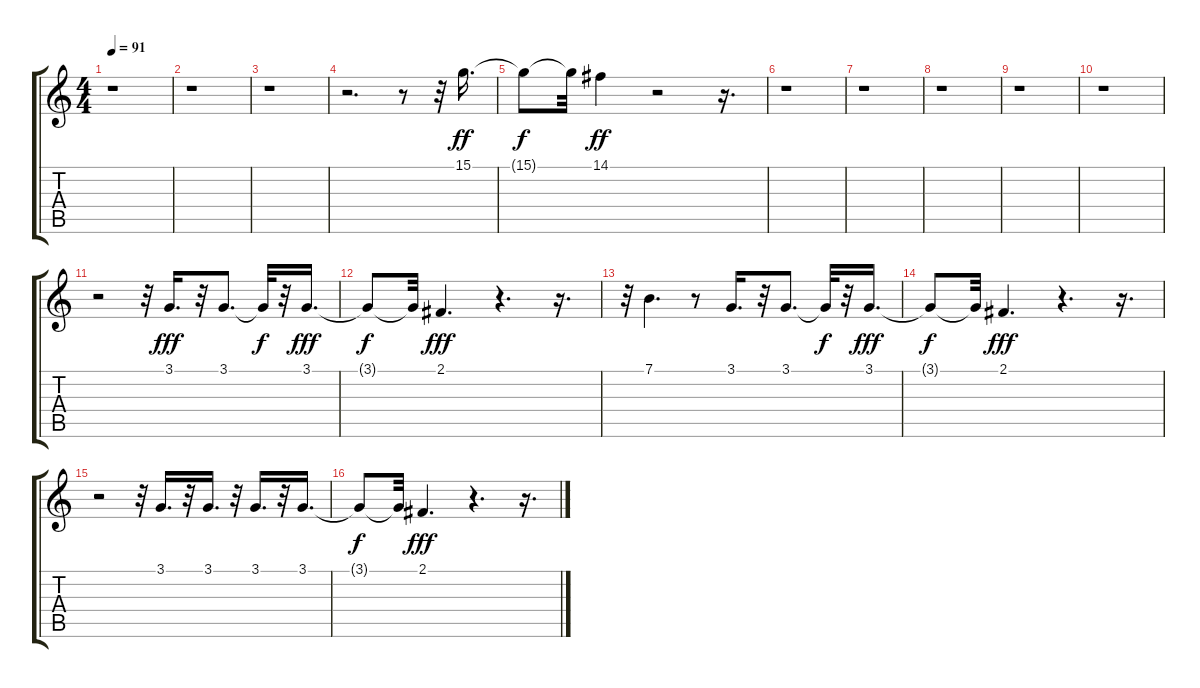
\track "" {instrument flute}
\staff {score tabs}
\tuning (E4 B3 G3 D3 A2 E2) {hide}
\ts (4 4)
\tempo 91
\clef g2
\ks c
r.1{dy f} |
r.1 |
r.1 |
r.2{d} r.8 r.32 15.1.16{d dy ff} |
15.1{t}.8{dy f} 15.1{t}.32 14.1.4{dy ff} r.2 r.16{d} |
r.1 |
r.1 |
r.1 |
r.1 |
r.1 |
r.2 r.32 3.1.16{d dy fff} r.32 3.1.8{d} 3.1{t}.32{dy f} r.32 3.1.16{d dy fff} |
3.1{t}.8{dy f} 3.1{t}.32 2.1.4{d dy fff} r.4{d} r.16{d} |
r.32 7.1.4{d} r.8 3.1.16{d} r.32 3.1.8{d} 3.1{t}.32{dy f} r.32 3.1.16{d dy fff} |
3.1{t}.8{dy f} 3.1{t}.32 2.1.4{d dy fff} r.4{d} r.16{d} |
r.2 r.32 3.1.16{d} r.32 3.1.16{d} r.32 3.1.16{d} r.32 3.1.16{d} |
3.1{t}.8{dy f} 3.1{t}.32 2.1.4{d dy fff} r.4{d} r.16{d}
